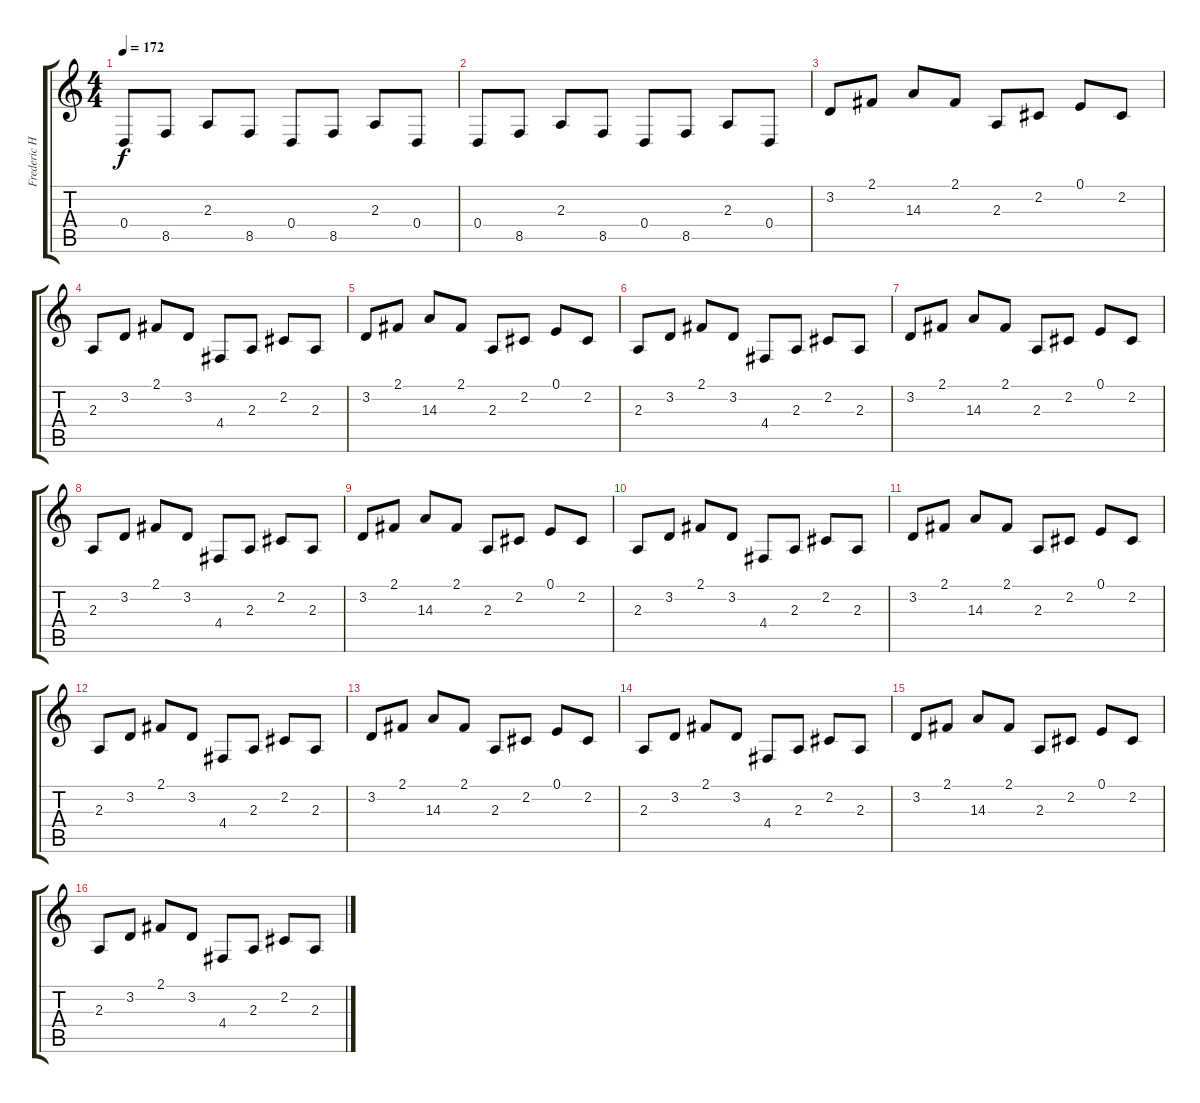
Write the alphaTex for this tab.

\track ("Frederic Helmer" "Frederic H") {instrument fx8scifi}
\staff {score tabs}
\tuning (E4 B3 G3 D3 A2 E2) {hide}
\ts (4 4)
\tempo 172
\clef g2
\ks c
0.4.8{dy f} 8.5.8 2.3.8 8.5.8 0.4.8 8.5.8 2.3.8 0.4.8 |
0.4.8 8.5.8 2.3.8 8.5.8 0.4.8 8.5.8 2.3.8 0.4.8 |
3.2.8 2.1.8 14.3.8 2.1.8 2.3.8 2.2.8 0.1.8 2.2.8 |
2.3.8 3.2.8 2.1.8 3.2.8 4.4.8 2.3.8 2.2.8 2.3.8 |
3.2.8 2.1.8 14.3.8 2.1.8 2.3.8 2.2.8 0.1.8 2.2.8 |
2.3.8 3.2.8 2.1.8 3.2.8 4.4.8 2.3.8 2.2.8 2.3.8 |
3.2.8 2.1.8 14.3.8 2.1.8 2.3.8 2.2.8 0.1.8 2.2.8 |
2.3.8 3.2.8 2.1.8 3.2.8 4.4.8 2.3.8 2.2.8 2.3.8 |
3.2.8 2.1.8 14.3.8 2.1.8 2.3.8 2.2.8 0.1.8 2.2.8 |
2.3.8 3.2.8 2.1.8 3.2.8 4.4.8 2.3.8 2.2.8 2.3.8 |
3.2.8 2.1.8 14.3.8 2.1.8 2.3.8 2.2.8 0.1.8 2.2.8 |
2.3.8 3.2.8 2.1.8 3.2.8 4.4.8 2.3.8 2.2.8 2.3.8 |
3.2.8 2.1.8 14.3.8 2.1.8 2.3.8 2.2.8 0.1.8 2.2.8 |
2.3.8 3.2.8 2.1.8 3.2.8 4.4.8 2.3.8 2.2.8 2.3.8 |
3.2.8 2.1.8 14.3.8 2.1.8 2.3.8 2.2.8 0.1.8 2.2.8 |
2.3.8 3.2.8 2.1.8 3.2.8 4.4.8 2.3.8 2.2.8 2.3.8
